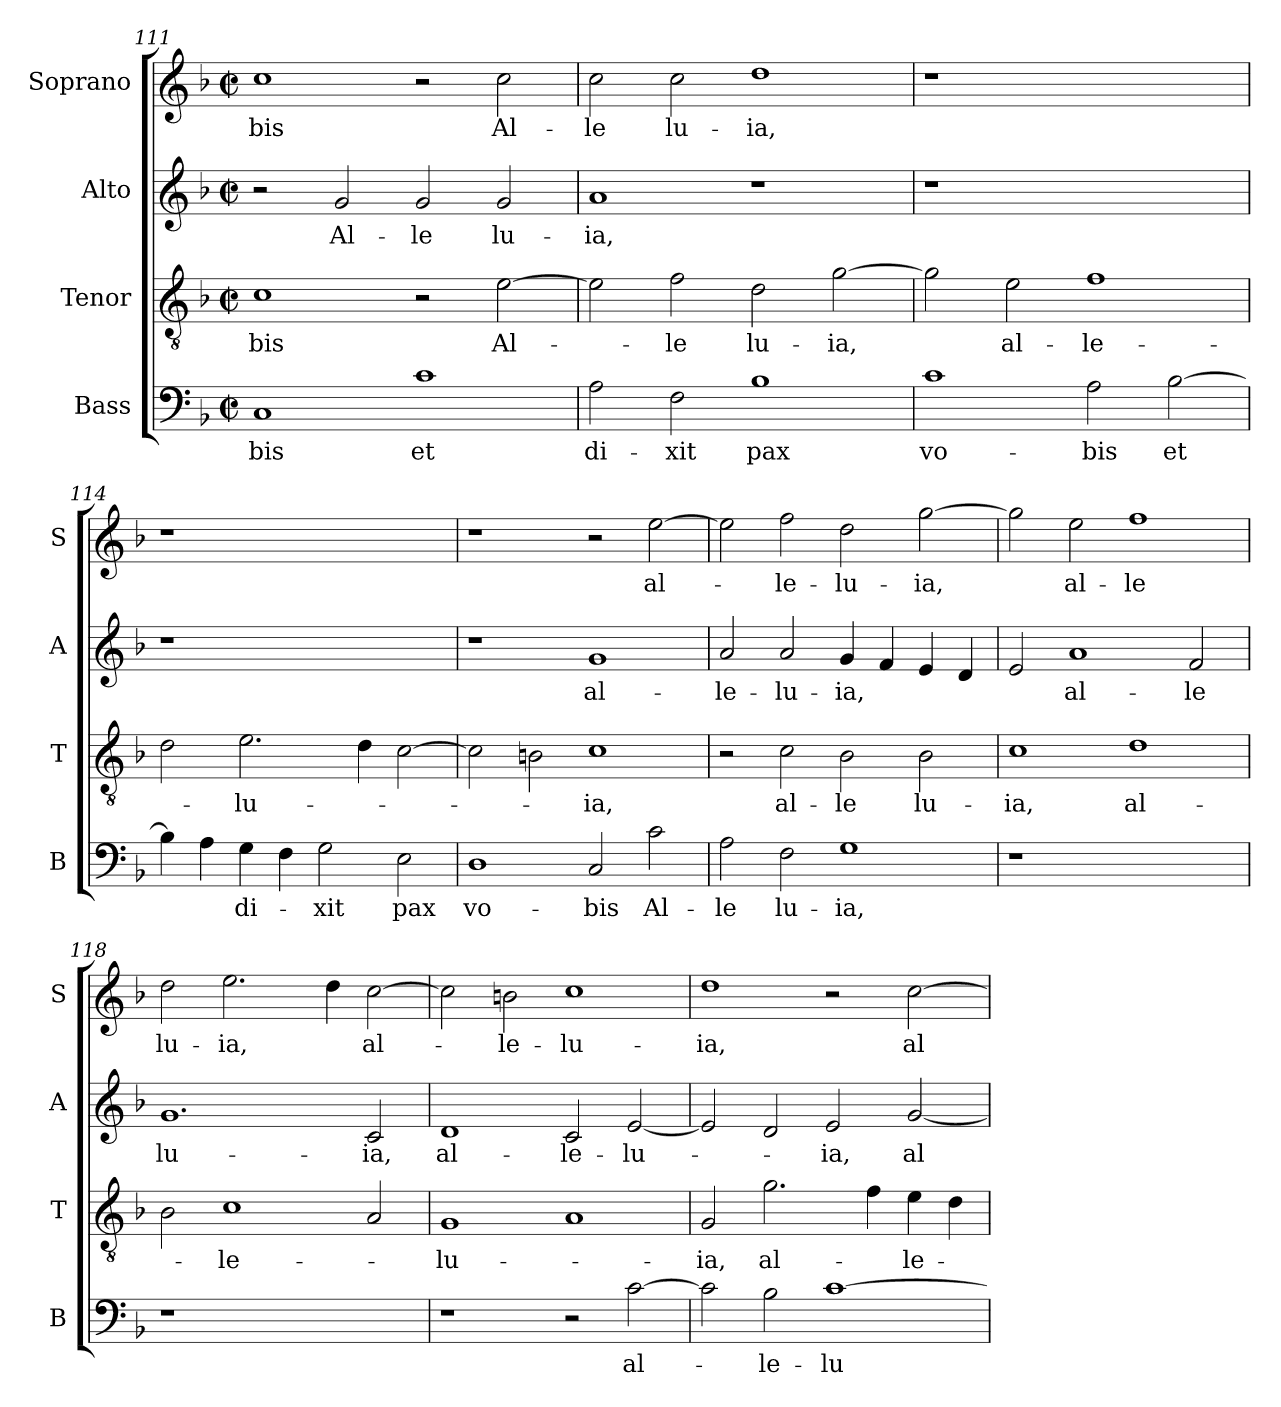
**kern	**text	**kern	**text	**kern	**text	**kern	**text
*part4	*part4	*part3	*part3	*part2	*part2	*part1	*part1
*staff4	*staff4	*staff3	*staff3	*staff2	*staff2	*staff1	*staff1
*I"Bass	*	*I"Tenor	*	*I"Alto	*	*I"Soprano	*
*I'B	*	*I'T	*	*I'A	*	*I'S	*
!!LO:LB:g=z
*clefF4	*	*clefGv2	*	*clefG2	*	*clefG2	*
*k[b-]	*	*k[b-]	*	*k[b-]	*	*k[b-]	*
*F:	*	*F:	*	*F:	*	*F:	*
*M2/2	*	*M2/2	*	*M2/2	*	*M2/2	*
*met(c|)	*	*met(c|)	*	*met(c|)	*	*met(c|)	*
=111	=111	=111	=111	=111	=111	=111	=111
!	!LO:LY:b	!	!LO:LY:b	!	!	!	!LO:LY:b
1C	-bis	1c	-bis	2r	.	1cc	-bis
!	!	!	!	!	!LO:LY:b	!	!
.	.	.	.	2g/	Al-	.	.
!	!LO:LY:b	!	!	!	!LO:LY:b	!	!
1c	et	2r	.	2g/	-le	2r	.
!	!	!	!LO:LY:b	!	!LO:LY:b	!	!LO:LY:b
.	.	[2e\	Al-	2g/	lu-	2cc\	Al-
=112	=112	=112	=112	=112	=112	=112	=112
!	!LO:LY:b	!	!	!	!LO:LY:b	!	!LO:LY:b
2A\	di-	2e\]	.	1a	-ia,	2cc\	-le
!	!LO:LY:b	!	!LO:LY:b	!	!	!	!LO:LY:b
2F\	-xit	2f\	-le	.	.	2cc\	lu-
!	!LO:LY:b	!	!LO:LY:b	!	!	!	!LO:LY:b
1B-	pax	2d\	lu-	1r	.	1dd	-ia,
!	!	!	!LO:LY:b	!	!	!	!
.	.	[2g\	-ia,	.	.	.	.
=113	=113	=113	=113	=113	=113	=113	=113
!	!LO:LY:b	!	!	!	!	!	!
1c	vo-	2g\]	.	1r	.	1r	.
!	!	!	!LO:LY:b	!	!	!	!
.	.	2e\	al-	.	.	.	.
!	!LO:LY:b	!	!LO:LY:b	!	!	!	!
2A\	-bis	1f	-le-	1ryy	.	1ryy	.
!	!LO:LY:b	!	!	!	!	!	!
[2B-\	et	.	.	.	.	.	.
=114	=114	=114	=114	=114	=114	=114	=114
4B-\]	.	2d\	.	1r	.	1r	.
4A\	.	.	.	.	.	.	.
!	!LO:LY:b	!	!LO:LY:b	!	!	!	!
4G\	di-	2.e\	-lu-	.	.	.	.
4F\	.	.	.	.	.	.	.
!	!LO:LY:b	!	!	!	!	!	!
2G\	-xit	.	.	1ryy	.	1ryy	.
.	.	4d\	.	.	.	.	.
!	!LO:LY:b	!	!	!	!	!	!
2E\	pax	[2c\	.	.	.	.	.
=115	=115	=115	=115	=115	=115	=115	=115
!	!LO:LY:b	!	!	!	!	!	!
1D	vo-	2c\]	.	1r	.	1r	.
.	.	2Bn\	.	.	.	.	.
!	!LO:LY:b	!	!LO:LY:b	!	!LO:LY:b	!	!
2C/	-bis	1c	-ia,	1g	al-	2r	.
!	!LO:LY:b	!	!	!	!	!	!LO:LY:b
2c\	Al-	.	.	.	.	[2ee\	al-
!!LO:LB:g=z
=116	=116	=116	=116	=116	=116	=116	=116
!	!LO:LY:b	!	!	!	!LO:LY:b	!	!
2A\	-le	2r	.	2a/	-le-	2ee\]	.
!	!LO:LY:b	!	!LO:LY:b	!	!LO:LY:b	!	!LO:LY:b
2F\	lu-	2c\	al-	2a/	-lu-	2ff\	-le-
!	!LO:LY:b	!	!LO:LY:b	!	!LO:LY:b	!	!LO:LY:b
1G	-ia,	2B-\	-le	4g/	-ia,	2dd\	-lu-
.	.	.	.	4f/	.	.	.
!	!	!	!LO:LY:b	!	!	!	!LO:LY:b
.	.	2B-\	lu-	4e/	.	[2gg\	-ia,
.	.	.	.	4d/	.	.	.
=117	=117	=117	=117	=117	=117	=117	=117
!	!	!	!LO:LY:b	!	!	!	!
1r	.	1c	-ia,	2e/	.	2gg\]	.
!	!	!	!	!	!LO:LY:b	!	!LO:LY:b
.	.	.	.	1a	al-	2ee\	al-
!	!	!	!LO:LY:b	!	!	!	!LO:LY:b
1ryy	.	1d	al-	.	.	1ff	-le
!	!	!	!	!	!LO:LY:b	!	!
.	.	.	.	2f/	-le	.	.
=118	=118	=118	=118	=118	=118	=118	=118
!	!	!	!	!	!LO:LY:b	!	!LO:LY:b
1r	.	2B-\	.	1.g	lu-	2dd\	lu-
!	!	!	!LO:LY:b	!	!	!	!LO:LY:b
.	.	1c	-le-	.	.	2.ee\	-ia,
1ryy	.	.	.	.	.	.	.
.	.	.	.	.	.	4dd\	.
!	!	!	!	!	!LO:LY:b	!	!LO:LY:b
.	.	2A/	.	2c/	-ia,	[2cc\	al-
=119	=119	=119	=119	=119	=119	=119	=119
!	!	!	!LO:LY:b	!	!LO:LY:b	!	!
1r	.	1G	-lu-	1d	al-	2cc\]	.
!	!	!	!	!	!	!	!LO:LY:b
.	.	.	.	.	.	2bn\	-le-
!	!	!	!	!	!LO:LY:b	!	!LO:LY:b
2r	.	1A	.	2c/	-le-	1cc	-lu-
!	!LO:LY:b	!	!	!	!LO:LY:b	!	!
[2c\	al-	.	.	[2e/	-lu-	.	.
=120	=120	=120	=120	=120	=120	=120	=120
!	!	!	!LO:LY:b	!	!	!	!LO:LY:b
2c\]	.	2G/	-ia,	2e/]	.	1dd	-ia,
!	!LO:LY:b	!	!LO:LY:b	!	!	!	!
2B-\	-le-	2.g\	al-	2d/	.	.	.
!	!LO:LY:b	!	!	!	!LO:LY:b	!	!
[1c	-lu-	.	.	2e/	-ia,	2r	.
.	.	4f\	.	.	.	.	.
!	!	!	!LO:LY:b	!	!LO:LY:b	!	!LO:LY:b
.	.	4e\	-le-	[2g/	al-	[2cc\	al-
.	.	4d\	.	.	.	.	.
=	=	=	=	=	=	=	=
*-	*-	*-	*-	*-	*-	*-	*-
